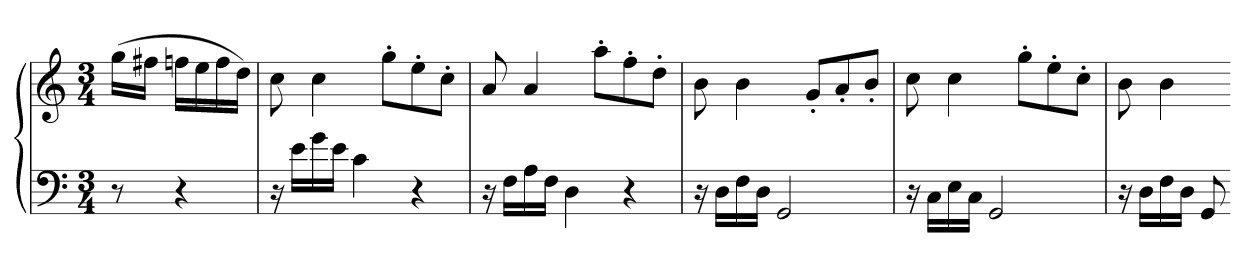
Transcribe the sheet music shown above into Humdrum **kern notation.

**kern	**kern
*part1	*part1
*staff2	*staff1
*clefF4	*clefG2
*k[]	*k[]
*C:	*C:
*M3/4	*M3/4
=	=
8r	(16ggLL
.	16ff#XJJ
4r	16ffnLL
.	16ee
.	16ff
.	16ddJJ)
=213	=213
16r	8cc
16eLL	.
16g	4cc
16eJJ	.
4c	.
.	8gg'L
4r	8ee'
.	8cc'J
=214	=214
16r	8a
16FLL	.
16A	4a
16FJJ	.
4D	.
.	8aa'L
4r	8ff'
.	8dd'J
=215	=215
16r	8b
16DLL	.
16F	4b
16DJJ	.
2GG	.
.	8g'L
.	8a'
.	8b'J
=216	=216
16r	8cc
16CLL	.
16E	4cc
16CJJ	.
2GG	.
.	8gg'L
.	8ee'
.	8cc'J
=217	=217
16r	8b
16DLL	.
16F	4b
16DJJ	.
8GG	.
=-	=-
*-	*-
